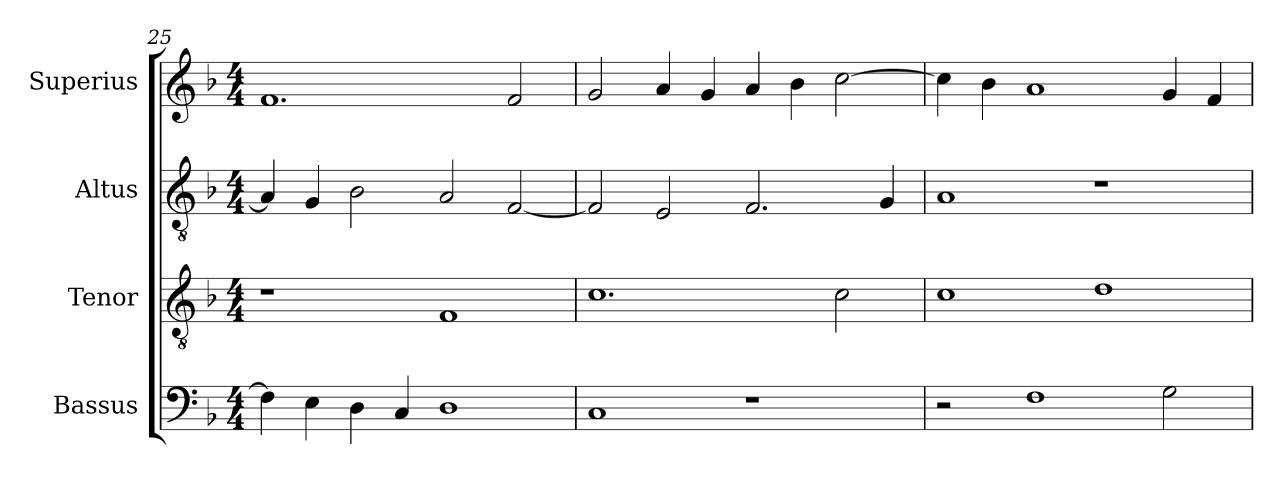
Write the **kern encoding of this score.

**kern	**kern	**kern	**kern
*part4	*part3	*part2	*part1
*staff4	*staff3	*staff2	*staff1
*I"Bassus	*I"Tenor	*I"Altus	*I"Superius
*I'B.	*I'T.	*I'A.	*I'S.
*clefF4	*clefGv2	*clefGv2	*clefG2
*	*ITrd7c12	*ITrd7c12	*
*k[b-]	*k[b-]	*k[b-]	*k[b-]
*F:	*F:	*F:	*F:
*M4/4	*M4/4	*M4/4	*M4/4
=25	=25	=25	=25
4Fi\]	1r	4AAi/]	1.fi
4Ei\	.	4GGi/	.
4Di\	.	2BB-i\	.
4Ci/	.	.	.
1Di	1FFi	2AAi/	.
.	.	[<2FFi/	2fi/
!!LO:LB:g=z
=26	=26	=26	=26
1Ci	1.Ci	2FFi/]	2gi/
.	.	2EEi/	4ai/
.	.	.	4gi/
1r	.	2.FFi/	4ai/
.	.	.	4b-i\
.	2Ci\	.	[>2cci\
.	.	4GGi/	.
=27	=27	=27	=27
2r	1Ci	1AAi	4cci\]
.	.	.	4b-i\
1Fi	.	.	1ai
.	1Di	1r	.
2Gi\	.	.	4gi/
.	.	.	4fi/
=	=	=	=
*-	*-	*-	*-
